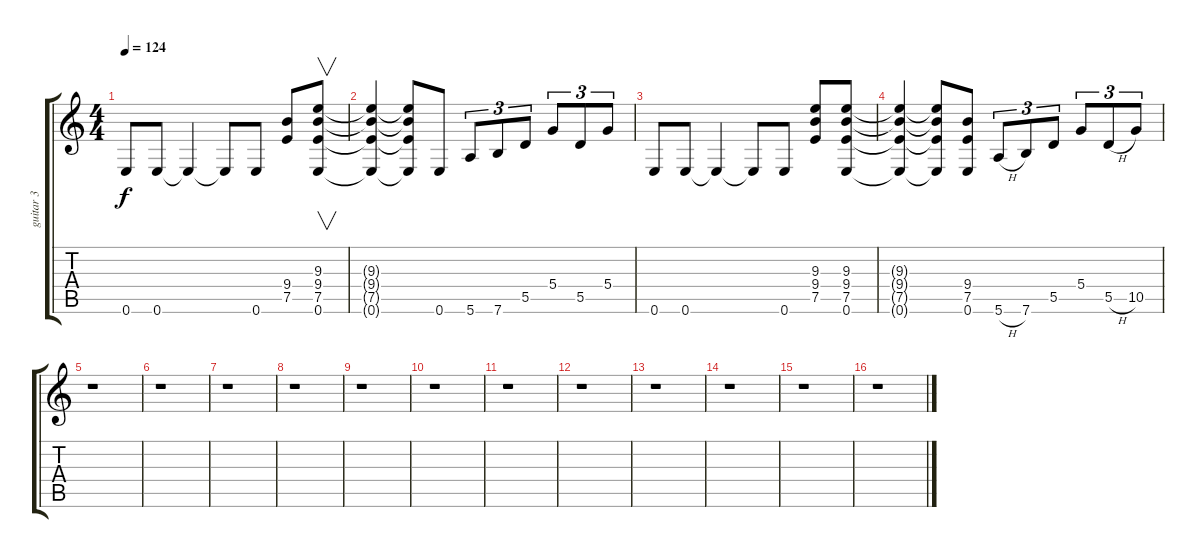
\track ("guitar 3" "guitar 3") {instrument distortionguitar}
\staff {score tabs}
\tuning (E4 B3 G3 D3 A2 E2) {hide}
\ts (4 4)
\tempo 124
\clef g2
\ks c
0.6.8{dy f} 0.6.8 0.6{t}.4 0.6{t}.8 0.6.8 (9.4 7.5).8 (9.3 9.4 7.5 0.6).8{v} |
(9.3{t} 9.4{t} 7.5{t} 0.6{t}).4 (9.3{t} 9.4{t} 7.5{t} 0.6{t}).8 0.6.8 5.6.8{tu (3 2)} 7.6.8{tu (3 2)} 5.5.8{tu (3 2)} 5.4.8{tu (3 2)} 5.5.8{tu (3 2)} 5.4.8{tu (3 2)} |
0.6.8 0.6.8 0.6{t}.4 0.6{t}.8 0.6.8 (9.3 9.4 7.5).8 (9.3 9.4 7.5 0.6).8 |
(9.3{t} 9.4{t} 7.5{t} 0.6{t}).4 (9.3{t} 9.4{t} 7.5{t} 0.6{t}).8 (9.4 7.5 0.6).8 5.6{h}.8{tu (3 2)} 7.6.8{tu (3 2)} 5.5.8{tu (3 2)} 5.4.8{tu (3 2)} 5.5{h}.8{tu (3 2)} 10.5.8{tu (3 2)} |
r.1 |
r.1 |
r.1 |
r.1 |
r.1 |
r.1 |
r.1 |
r.1 |
r.1 |
r.1 |
r.1 |
r.1
